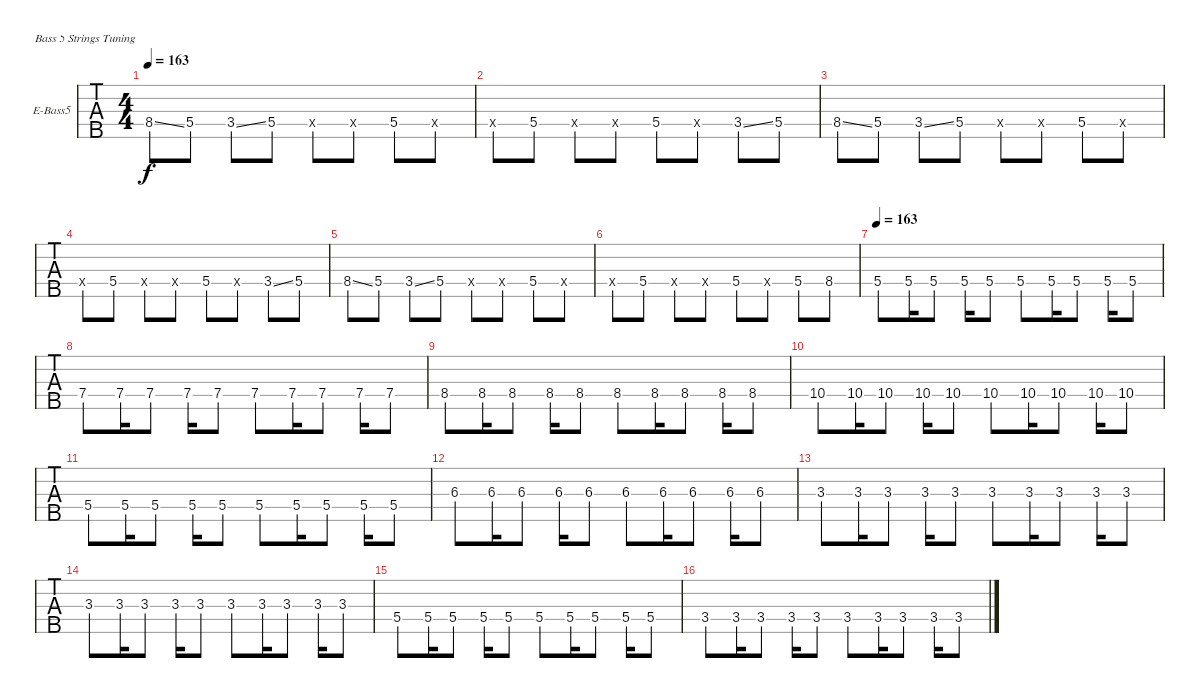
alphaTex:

\bracketExtendMode groupsimilarinstruments
\firstSystemTrackNameOrientation horizontal
\otherSystemsTrackNameOrientation horizontal
\track ("Bass" "E-Bass5") {instrument slapbass2}
\staff {tabs}
\tuning (G2 D2 A1 E1 B0)
\ts (4 4)
\tempo 163
\clef f4
\ks c
8.4{ss}.8{dy f} 5.4.8 3.4{ss}.8 5.4.8 5.4{x}.8 5.4{x}.8 5.4.8 5.4{x}.8 |
5.4{x}.8 5.4.8 5.4{x}.8 5.4{x}.8 5.4.8 5.4{x}.8 3.4{ss}.8 5.4.8 |
8.4{ss}.8 5.4.8 3.4{ss}.8 5.4.8 5.4{x}.8 5.4{x}.8 5.4.8 5.4{x}.8 |
5.4{x}.8 5.4.8 5.4{x}.8 5.4{x}.8 5.4.8 5.4{x}.8 3.4{ss}.8 5.4.8 |
8.4{ss}.8 5.4.8 3.4{ss}.8 5.4.8 5.4{x}.8 5.4{x}.8 5.4.8 5.4{x}.8 |
5.4{x}.8 5.4.8 5.4{x}.8 5.4{x}.8 5.4.8 5.4{x}.8 5.4.8 8.4.8 |
\tempo 163
5.4.8 5.4.16 5.4.8 5.4.16 5.4.8 5.4.8 5.4.16 5.4.8 5.4.16 5.4.8 |
7.4.8 7.4.16 7.4.8 7.4.16 7.4.8 7.4.8 7.4.16 7.4.8 7.4.16 7.4.8 |
8.4.8 8.4.16 8.4.8 8.4.16 8.4.8 8.4.8 8.4.16 8.4.8 8.4.16 8.4.8 |
10.4.8 10.4.16 10.4.8 10.4.16 10.4.8 10.4.8 10.4.16 10.4.8 10.4.16 10.4.8 |
5.4.8 5.4.16 5.4.8 5.4.16 5.4.8 5.4.8 5.4.16 5.4.8 5.4.16 5.4.8 |
6.3.8 6.3.16 6.3.8 6.3.16 6.3.8 6.3.8 6.3.16 6.3.8 6.3.16 6.3.8 |
3.3.8 3.3.16 3.3.8 3.3.16 3.3.8 3.3.8 3.3.16 3.3.8 3.3.16 3.3.8 |
3.3.8 3.3.16 3.3.8 3.3.16 3.3.8 3.3.8 3.3.16 3.3.8 3.3.16 3.3.8 |
5.4.8 5.4.16 5.4.8 5.4.16 5.4.8 5.4.8 5.4.16 5.4.8 5.4.16 5.4.8 |
3.4.8 3.4.16 3.4.8 3.4.16 3.4.8 3.4.8 3.4.16 3.4.8 3.4.16 3.4.8
